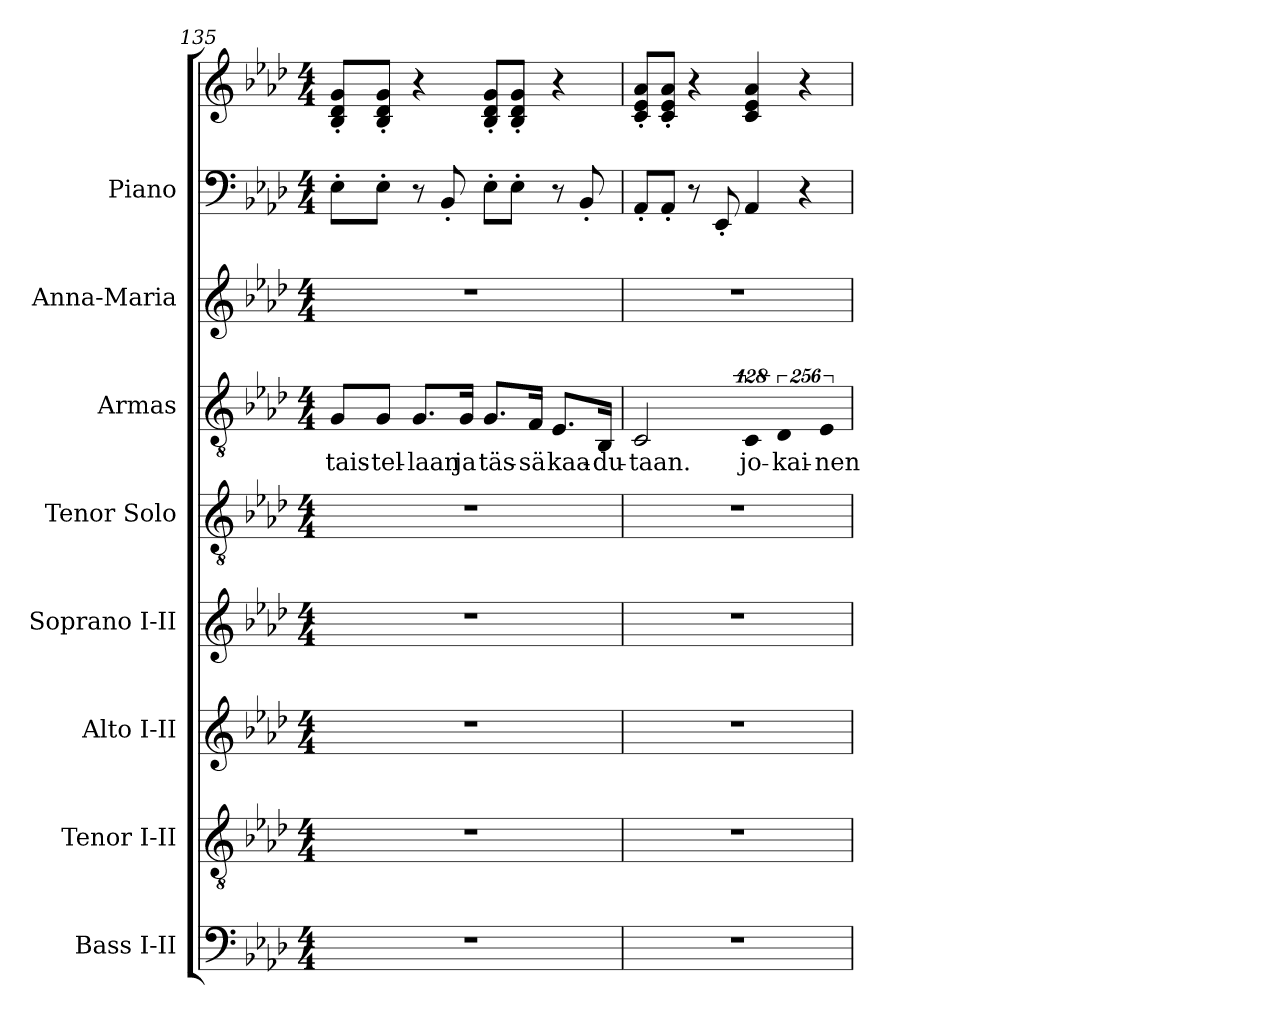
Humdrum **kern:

**kern	**kern	**kern	**kern	**kern	**kern	**text	**kern	**kern	**kern
*part8	*part7	*part6	*part5	*part4	*part3	*part3	*part2	*part1	*part1
*staff9	*staff8	*staff7	*staff6	*staff5	*staff4	*staff4	*staff3	*staff2	*staff1
*I"Bass I-II	*I"Tenor I-II	*I"Alto I-II	*I"Soprano I-II	*I"Tenor Solo	*I"Armas	*	*I"Anna-Maria	*I"Piano	*
*I'B.	*I'T.	*I'A.	*I'S.	*I'T. Solo	*I'Armas	*	*I'A-M	*I'Pno.	*
*clefF4	*clefGv2	*clefG2	*clefG2	*clefGv2	*clefGv2	*	*clefG2	*clefF4	*clefG2
*	*ITrd7c12	*	*	*ITrd7c12	*ITrd7c12	*	*	*	*
*k[b-e-a-d-]	*k[b-e-a-d-]	*k[b-e-a-d-]	*k[b-e-a-d-]	*k[b-e-a-d-]	*k[b-e-a-d-]	*	*k[b-e-a-d-]	*k[b-e-a-d-]	*k[b-e-a-d-]
*A-:	*A-:	*A-:	*A-:	*A-:	*A-:	*	*A-:	*A-:	*A-:
*M4/4	*M4/4	*M4/4	*M4/4	*M4/4	*M4/4	*	*M4/4	*M4/4	*M4/4
=135	=135	=135	=135	=135	=135	=135	=135	=135	=135
!	!	!	!	!	!	!LO:LY:b:color=#000000	!	!	!
1r	1r	1r	1r	1r	8GGi/L	tais-	1r	8E-'i\L	8B-i/' 8d-i' 8gi'L
!	!	!	!	!	!	!LO:LY:b:color=#000000	!	!	!
.	.	.	.	.	8GGi/J	-tel-	.	8E-'i\J	8B-i/' 8d-i' 8gi'J
!	!	!	!	!	!	!LO:LY:b:color=#000000	!	!	!
.	.	.	.	.	8.GGi/L	-laan	.	8r	4r
.	.	.	.	.	.	.	.	8BB-'i/	.
!	!	!	!	!	!	!LO:LY:b:color=#000000	!	!	!
.	.	.	.	.	16GGi/Jk	ja	.	.	.
!	!	!	!	!	!	!LO:LY:b:color=#000000	!	!	!
.	.	.	.	.	8.GGi/L	täs-	.	8E-'i\L	8B-i/' 8d-i' 8gi'L
.	.	.	.	.	.	.	.	8E-'i\J	8B-i/' 8d-i' 8gi'J
!	!	!	!	!	!	!LO:LY:b:color=#000000	!	!	!
.	.	.	.	.	16FFi/Jk	-sä	.	.	.
!	!	!	!	!	!	!LO:LY:b:color=#000000	!	!	!
.	.	.	.	.	8.EE-i/L	kaa-	.	8r	4r
.	.	.	.	.	.	.	.	8BB-'i/	.
!	!	!	!	!	!	!LO:LY:b:color=#000000	!	!	!
.	.	.	.	.	16BBB-i/Jk	-du-	.	.	.
!!LO:PB:g=z
=136	=136	=136	=136	=136	=136	=136	=136	=136	=136
!	!	!	!	!	!	!LO:LY:b:color=#000000	!	!	!
1r	1r	1r	1r	1r	2CCi/	-taan.	1r	8AA-'i/L	8ci/' 8e-i' 8a-i'L
.	.	.	.	.	.	.	.	8AA-'i/J	8ci/' 8e-i' 8a-i'J
.	.	.	.	.	.	.	.	8r	4r
.	.	.	.	.	.	.	.	8EE-'i/	.
!	!	!	!	!	!LO:N:vis=4	!	!	!	!
!	!	!	!	!	!	!LO:LY:b:color=#000000	!	!	!
.	.	.	.	.	512%85CCi/	jo-	.	4AA-i/	4ci/ 4e-i 4a-i
!	!	!	!	!	!LO:N:vis=4	!	!	!	!
!	!	!	!	!	!	!LO:LY:b:color=#000000	!	!	!
.	.	.	.	.	1024%171DD-i/	-kai-	.	.	.
.	.	.	.	.	.	.	.	4r	4r
!	!	!	!	!	!LO:N:vis=4	!	!	!	!
!	!	!	!	!	!	!LO:LY:b:color=#000000	!	!	!
.	.	.	.	.	1024%171EE-i/	-nen	.	.	.
=	=	=	=	=	=	=	=	=	=
*-	*-	*-	*-	*-	*-	*-	*-	*-	*-
